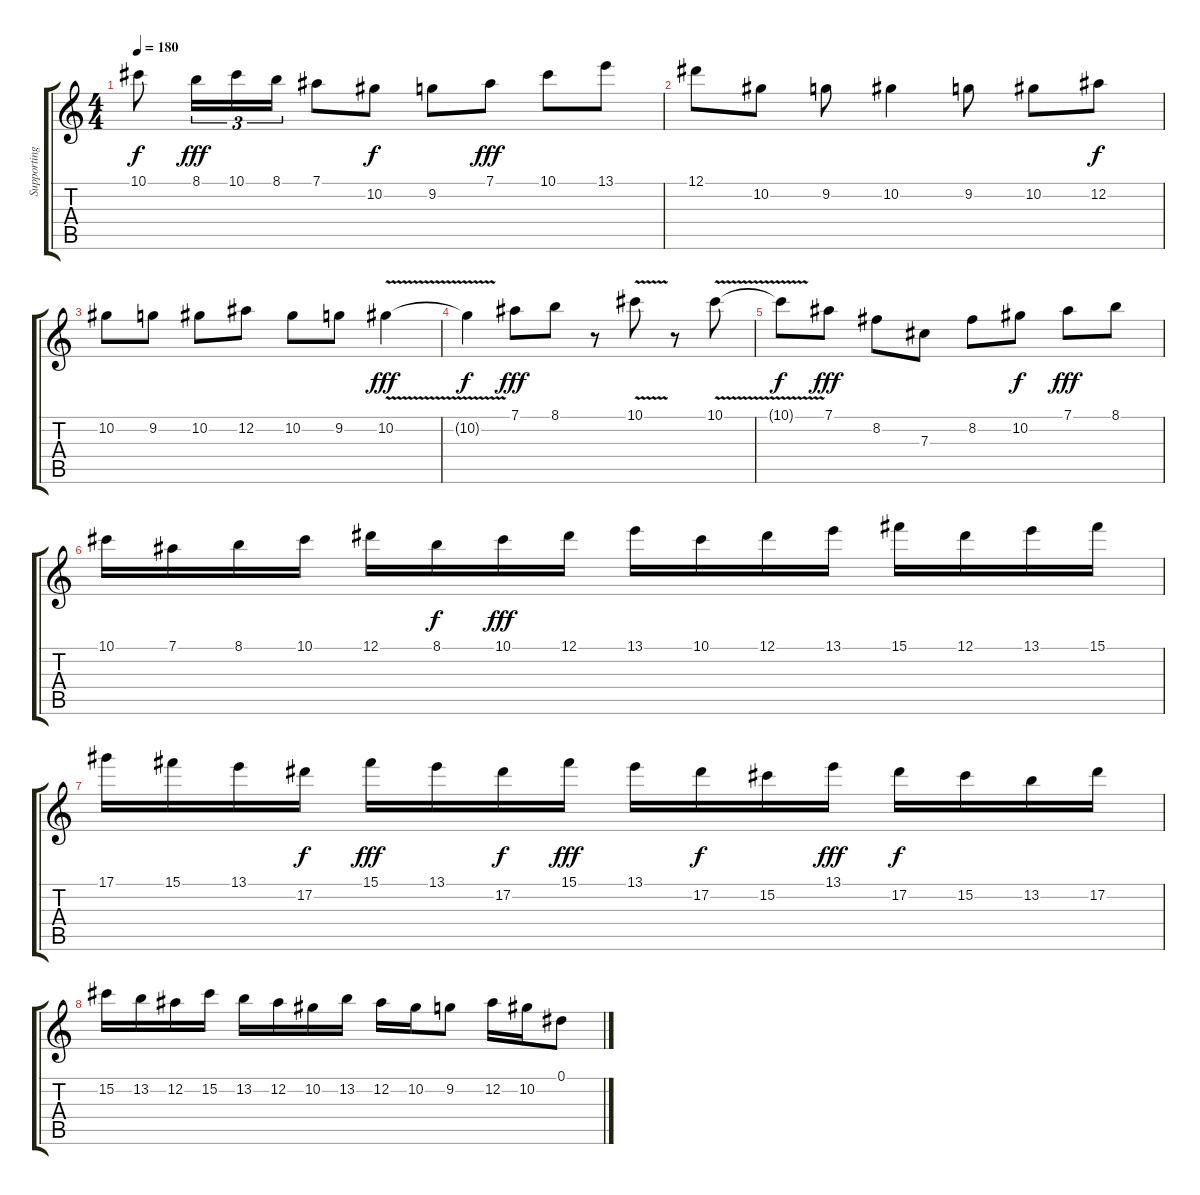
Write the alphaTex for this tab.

\track ("Supporting Track" "Supporting") {instrument acousticguitarsteel}
\staff {score tabs}
\tuning (Eb4 Bb3 Gb3 Db3 Ab2 Eb2) {hide}
\ts (4 4)
\tempo 180
\clef g2
\ks c
10.1{t}.8{dy f} 8.1.16{tu (3 2) dy fff} 10.1.16{tu (3 2)} 8.1.16{tu (3 2)} 7.1.8 10.2.8{dy f} 9.2.8 7.1.8{dy fff} 10.1.8 13.1.8 |
12.1.8 10.2.8 9.2.8 10.2.4 9.2.8 10.2.8 12.2.8{dy f} |
10.2.8 9.2.8 10.2.8 12.2.8 10.2.8 9.2.8 10.2{v}.4{dy fff} |
10.2{t}.4{dy f} 7.1.8{dy fff} 8.1.8 r.8 10.1{v}.8 r.8 10.1{v}.8 |
10.1{t}.8{dy f} 7.1.8{dy fff} 8.2.8 7.3.8 8.2.8 10.2.8{dy f} 7.1.8{dy fff} 8.1.8 |
10.1.16 7.1.16 8.1.16 10.1.16 12.1.16 8.1.16{dy f} 10.1.16{dy fff} 12.1.16 13.1.16 10.1.16 12.1.16 13.1.16 15.1.16 12.1.16 13.1.16 15.1.16 |
17.1.16 15.1.16 13.1.16 17.2.16{dy f} 15.1.16{dy fff} 13.1.16 17.2.16{dy f} 15.1.16{dy fff} 13.1.16 17.2.16{dy f} 15.2.16 13.1.16{dy fff} 17.2.16{dy f} 15.2.16 13.2.16 17.2.16 |
15.2.16 13.2.16 12.2.16 15.2.16 13.2.16 12.2.16 10.2.16 13.2.16 12.2.16 10.2.16 9.2.8 12.2.16 10.2.16 0.1.8
